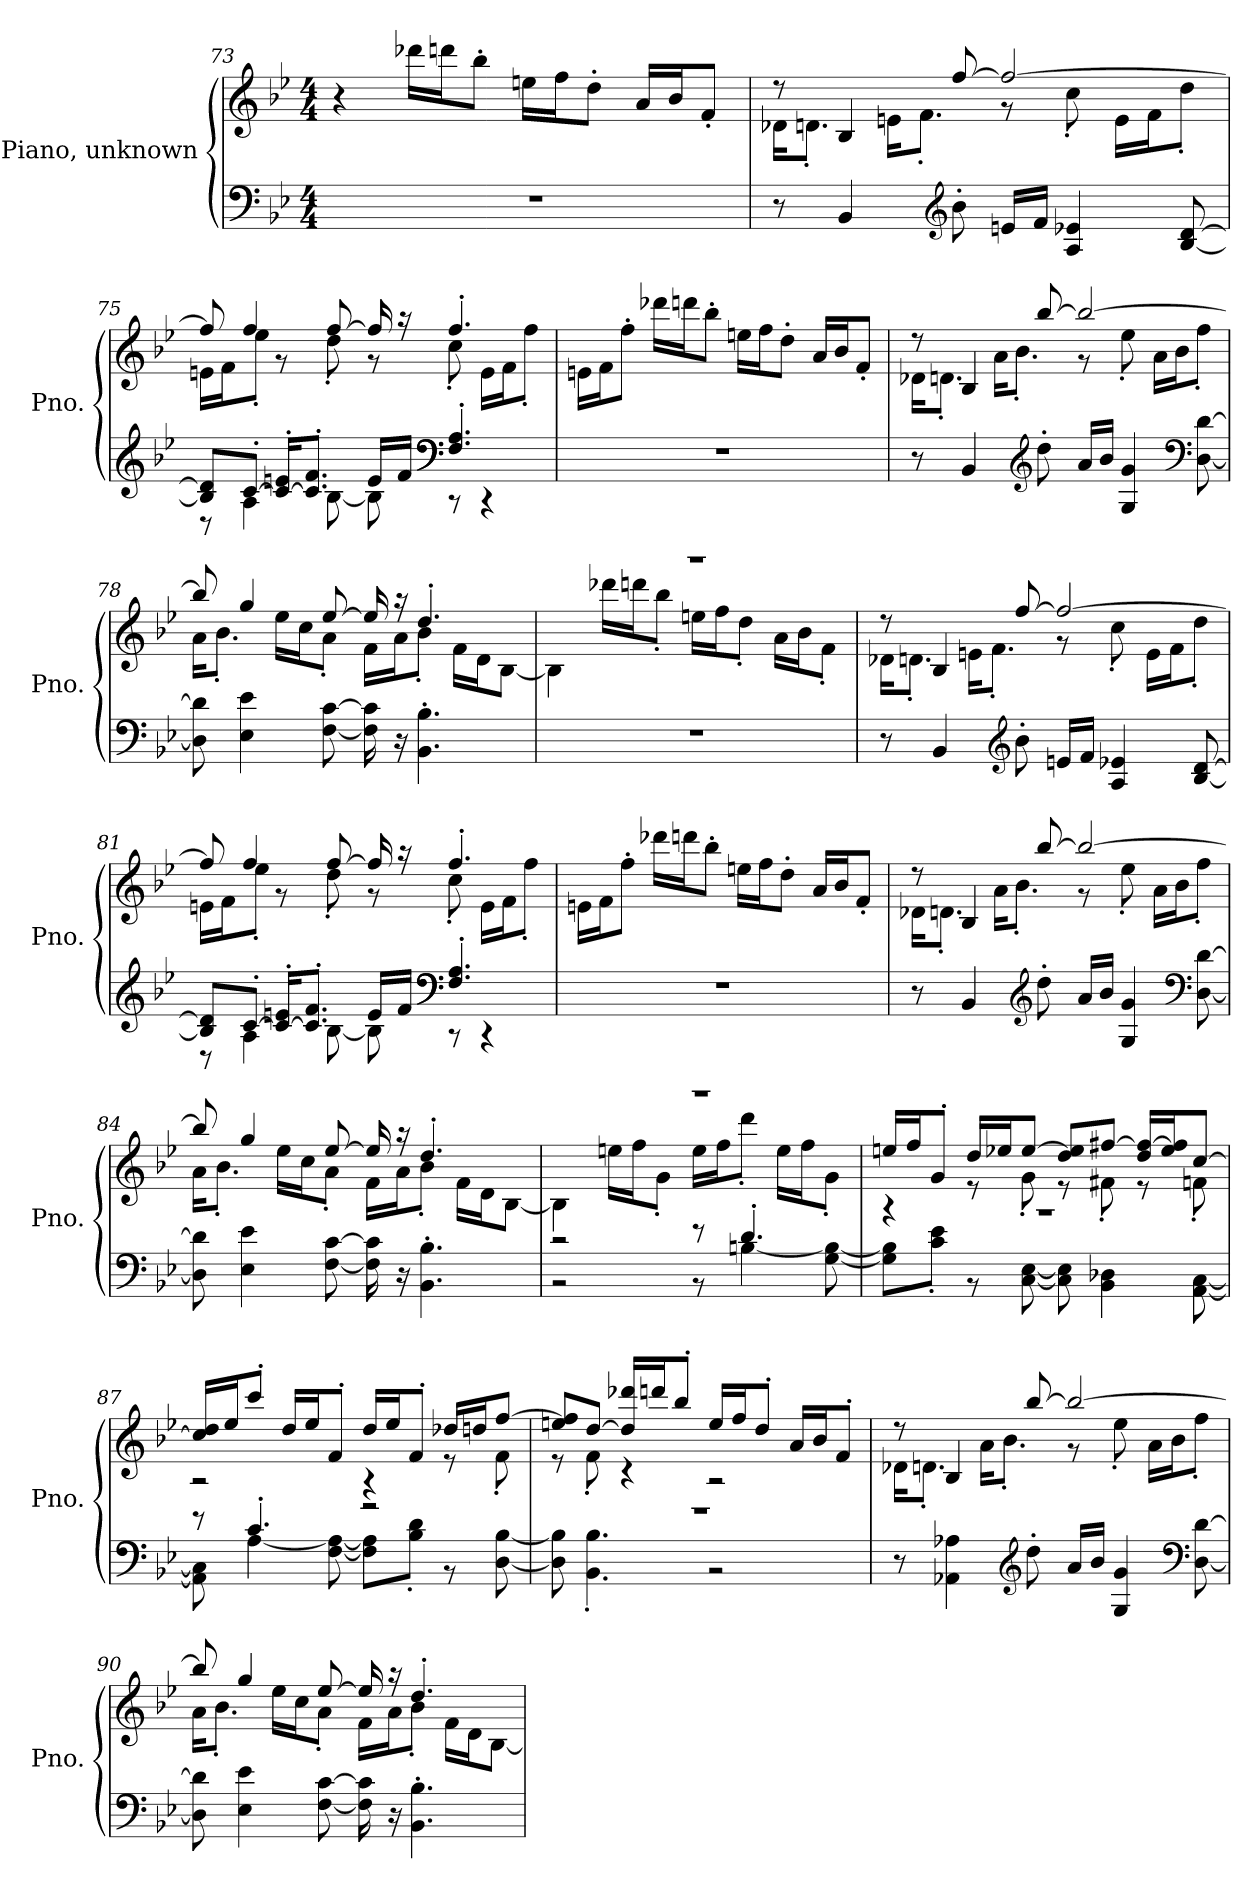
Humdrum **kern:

**kern	**kern
*part1	*part1
*staff2	*staff1
*I"Piano, unknown	*
*I'Pno.	*
*clefF4	*clefG2
*k[b-e-]	*k[b-e-]
*M4/4	*M4/4
=73	=73
1r	4r
.	16ddd-X\LL
.	16dddn\J
.	8bb-'\J
.	16een\LL
.	16ff\J
.	8dd'\J
.	16a/LL
.	16b-/J
.	8f'/J
!!LO:LB:g=z
=74	=74
*	*^
8r	8r	16d-X\KL
.	.	8.dn'\J
4BB-/	4B-/	.
.	.	16en\KL
.	.	8.f'\J
*clefG2	*	*
8b-'\	[8ff/	.
16en/LL	2ff/_	8r
16f/JJ	.	.
4A/ 4e-X/	.	8cc'\
.	.	16e\LL
.	.	16f\J
[8B-/ [8d/	.	8dd'\J
=75	=75	=75
*^	*	*
8B-/] 8d/]L	8r	8ff/]	16en\LL
.	.	.	16f\J
[8c'/J	4A\	4ff/	8ee-'\J
16c/_' 16en/'KL	.	.	8r
8.c/]' 8.f/'J	.	.	.
.	[8B-\	[8ff/	8dd'\
16e/LL	8B-\]	16ff/]	8r
16f/JJ	.	16r	.
*clefF4	*	*	*
4.F/' 4.A/'	8r	4.ff'/	8cc'\
.	4r	.	16e\LL
.	.	.	16f\J
.	.	.	8ff'\J
*v	*v	*	*
*	*v	*v
!!LO:LB:g=z
=76	=76
1r	16en\LL
.	16f\J
.	8ff'\J
.	16ddd-X\LL
.	16dddn\J
.	8bb-'\J
.	16een\LL
.	16ff\J
.	8dd'\J
.	16a/LL
.	16b-/J
.	8f'/J
=77	=77
*	*^
8r	8r	16d-X\KL
.	.	8.dn'\J
4BB-/	4B-/	.
.	.	16a\KL
.	.	8.b-'\J
*clefG2	*	*
8dd'\	[8bb-/	.
16a/LL	2bb-/_	8r
16b-/JJ	.	.
4G/ 4g/	.	8ee-'\
.	.	16a\LL
.	.	16b-\J
*clefF4	*	*
[8D\ [8d\	.	8ff'\J
!!LO:LB:g=z	!!
=78	=78	=78
8D\] 8d\]	8bb-/]	16a\KL
.	.	8.b-'\J
4E-\ 4e-\	4gg/	.
.	.	16ee-\LL
.	.	16cc\J
[8F\ [8c\	[8ee-/	8a'\J
16F\] 16c\]	16ee-/]	16f\LL
16r	16r	16a\J
4.BB-\' 4.B-\'	4.dd'/	8b-'\J
.	.	16f\LL
.	.	16d\J
.	.	[8B-\J
=79	=79	=79
1r	1r	4B-\]
.	.	16ddd-X\LL
.	.	16dddn\J
.	.	8bb-'\J
.	.	16een\LL
.	.	16ff\J
.	.	8dd'\J
.	.	16a\LL
.	.	16b-\J
.	.	8f'\J
!!LO:LB:g=z	!!
=80	=80	=80
8r	8r	16d-X\KL
.	.	8.dn'\J
4BB-/	4B-/	.
.	.	16en\KL
.	.	8.f'\J
*clefG2	*	*
8b-'\	[8ff/	.
16en/LL	2ff/_	8r
16f/JJ	.	.
4A/ 4e-X/	.	8cc'\
.	.	16e\LL
.	.	16f\J
[8B-/ [8d/	.	8dd'\J
=81	=81	=81
*^	*	*
8B-/] 8d/]L	8r	8ff/]	16en\LL
.	.	.	16f\J
[8c'/J	4A\	4ff/	8ee-'\J
16c/_' 16en/'KL	.	.	8r
8.c/]' 8.f/'J	.	.	.
.	[8B-\	[8ff/	8dd'\
16e/LL	8B-\]	16ff/]	8r
16f/JJ	.	16r	.
*clefF4	*	*	*
4.F/' 4.A/'	8r	4.ff'/	8cc'\
.	4r	.	16e\LL
.	.	.	16f\J
.	.	.	8ff'\J
*v	*v	*	*
*	*v	*v
!!LO:LB:g=z
=82	=82
1r	16en\LL
.	16f\J
.	8ff'\J
.	16ddd-X\LL
.	16dddn\J
.	8bb-'\J
.	16een\LL
.	16ff\J
.	8dd'\J
.	16a/LL
.	16b-/J
.	8f'/J
=83	=83
*	*^
8r	8r	16d-X\KL
.	.	8.dn'\J
4BB-/	4B-/	.
.	.	16a\KL
.	.	8.b-'\J
*clefG2	*	*
8dd'\	[8bb-/	.
16a/LL	2bb-/_	8r
16b-/JJ	.	.
4G/ 4g/	.	8ee-'\
.	.	16a\LL
.	.	16b-\J
*clefF4	*	*
[8D\ [8d\	.	8ff'\J
!!LO:PB:g=z	!!
=84	=84	=84
8D\] 8d\]	8bb-/]	16a\KL
.	.	8.b-'\J
4E-\ 4e-\	4gg/	.
.	.	16ee-\LL
.	.	16cc\J
[8F\ [8c\	[8ee-/	8a'\J
16F\] 16c\]	16ee-/]	16f\LL
16r	16r	16a\J
4.BB-\' 4.B-\'	4.dd'/	8b-'\J
.	.	16f\LL
.	.	16d\J
.	.	[8B-\J
=85	=85	=85
*^	*	*
2r	2r	1r	4B-\]
.	.	.	16een\LL
.	.	.	16ff\J
.	.	.	8g'\J
8r	8r	.	16ee\LL
.	.	.	16ff\J
4.d'/	[4Bn\	.	8ddd'\J
.	.	.	16ee\LL
.	.	.	16ff\J
.	[8G\ 8B\_	.	8g'\J
=86	=86	=86	=86
1r	8G\] 8B\]L	16een/LL	4r
.	.	16ff/J	.
.	8c\' 8e-\'J	8g'/J	.
.	8r	16dd/LL	8r
.	.	16ee-X/J	.
.	[8C\ [8E-\	[8ee-/J	8g'\
.	8C\] 8E-\]	8dd/ 8ee-/]L	8r
.	4BB-\ 4D-X\	[8ff#X/J	8f#X'\
.	.	16dd/ 16ff#/_LL	8r
.	.	16ee-/ 16ff#/]J	.
.	[8AA\ [8C\	[8cc/J	8fn'\
!!LO:LB:g=z	!!
=87	=87	=87	=87
8r	8AA\] 8C\]	16cc/] 16dd/LL	2r
.	.	16ee-/J	.
4.c'/	[4A\	8ccc'/J	.
.	.	16dd/LL	.
.	.	16ee-/J	.
.	[8F\ 8A\_	8f'/J	.
2r	8F\] 8A\]L	16dd/LL	4r
.	.	16ee-/J	.
.	8B-\' 8d\'J	8f'/J	.
.	8r	16dd-X/LL	8r
.	.	16ddn/J	.
.	[8D\ [8B-\	[8ff/J	8f'\
=88	=88	=88	=88
1r	8D\] 8B-\]	8een/ 8ff/]L	8r
.	4.BB-\' 4.B-\'	[8dd/J	8f'\
.	.	16dd/] 16ddd-X/LL	4r
.	.	16dddn/J	.
.	.	8bb-'/J	.
.	2r	16ee/LL	2r
.	.	16ff/J	.
.	.	8dd'/J	.
.	.	16a/LL	.
.	.	16b-/J	.
.	.	8f'/J	.
*v	*v	*	*
=89	=89	=89
8r	8r	16d-X\KL
.	.	8.dn'\J
4AA-X\ 4A-X\	4B-/	.
.	.	16a\KL
.	.	8.b-'\J
*clefG2	*	*
8dd'\	[8bb-/	.
16a/LL	2bb-/_	8r
16b-/JJ	.	.
4G/ 4g/	.	8ee-'\
.	.	16a\LL
.	.	16b-\J
*clefF4	*	*
[8D\ [8d\	.	8ff'\J
!!LO:LB:g=z	!!
=90	=90	=90
8D\] 8d\]	8bb-/]	16a\KL
.	.	8.b-'\J
4E-\ 4e-\	4gg/	.
.	.	16ee-\LL
.	.	16cc\J
[8F\ [8c\	[8ee-/	8a'\J
16F\] 16c\]	16ee-/]	16f\LL
16r	16r	16a\J
4.BB-\' 4.B-\'	4.dd'/	8b-'\J
.	.	16f\LL
.	.	16d\J
.	.	[8B-\J
*	*v	*v
=	=
*-	*-
